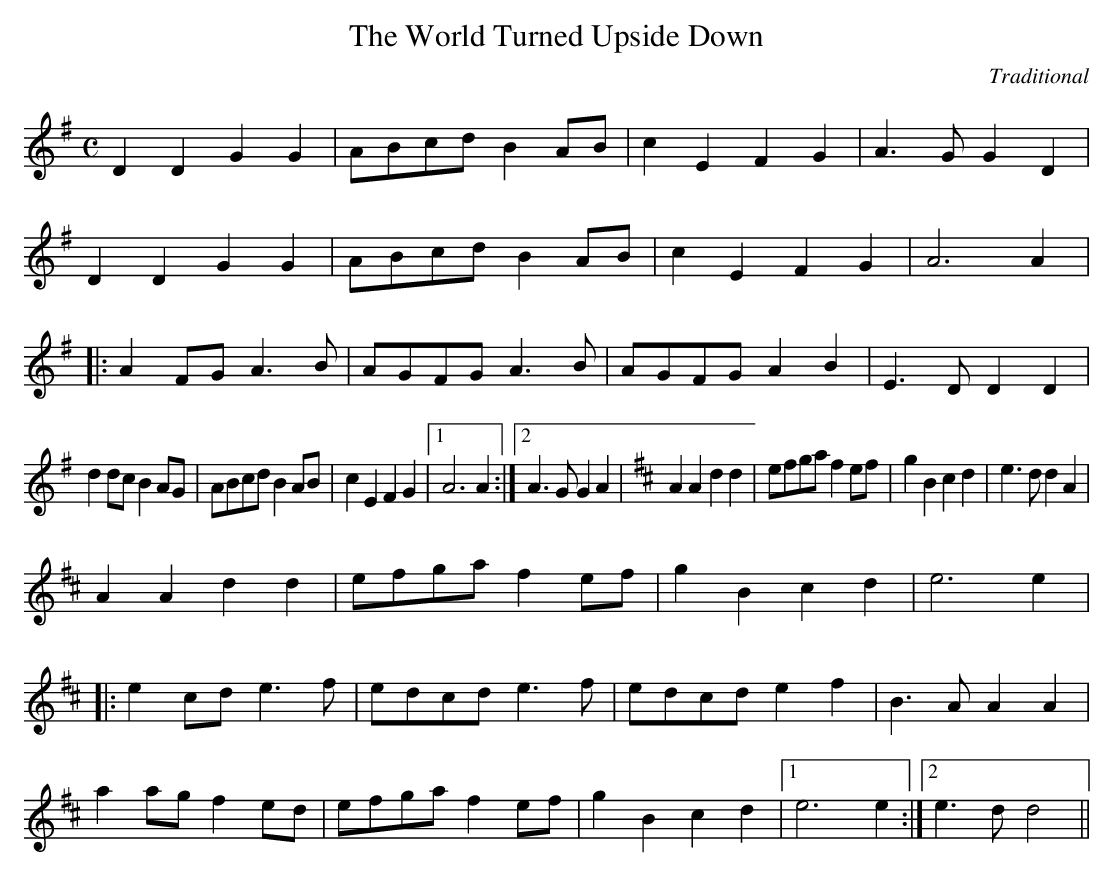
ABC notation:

X:1
T:The World Turned Upside Down
C:Traditional
M:C
K:G
D2 D2  G2 G2 | ABcd B2 AB | c2 E2 F2 G2 | A3 G G2 D2 |
D2 D2  G2 G2 | ABcd B2 AB | c2 E2 F2 G2 | A6 A2 |:
A2 FG A3 B | AGFG A3 B | AGFG A2 B2 | E3 D D2 D2 |
d2 dc B2 AG | ABcd B2 AB | c2 E2 F2 G2 |[1 A6 A2 :|[2 A3 G G2 A2 |\\
K:D
A2 A2  d2 d2 | efga f2 ef | g2 B2 c2 d2 | e3 d d2 A2 |
A2 A2  d2 d2 | efga f2 ef | g2 B2 c2 d2 | e6 e2 |:
e2 cd e3 f | edcd e3 f | edcd e2 f2 | B3 A A2 A2 |
a2 ag f2 ed | efga f2 ef | g2 B2 c2 d2 |[1 e6 e2 :|[2 e3 d d4 ||
